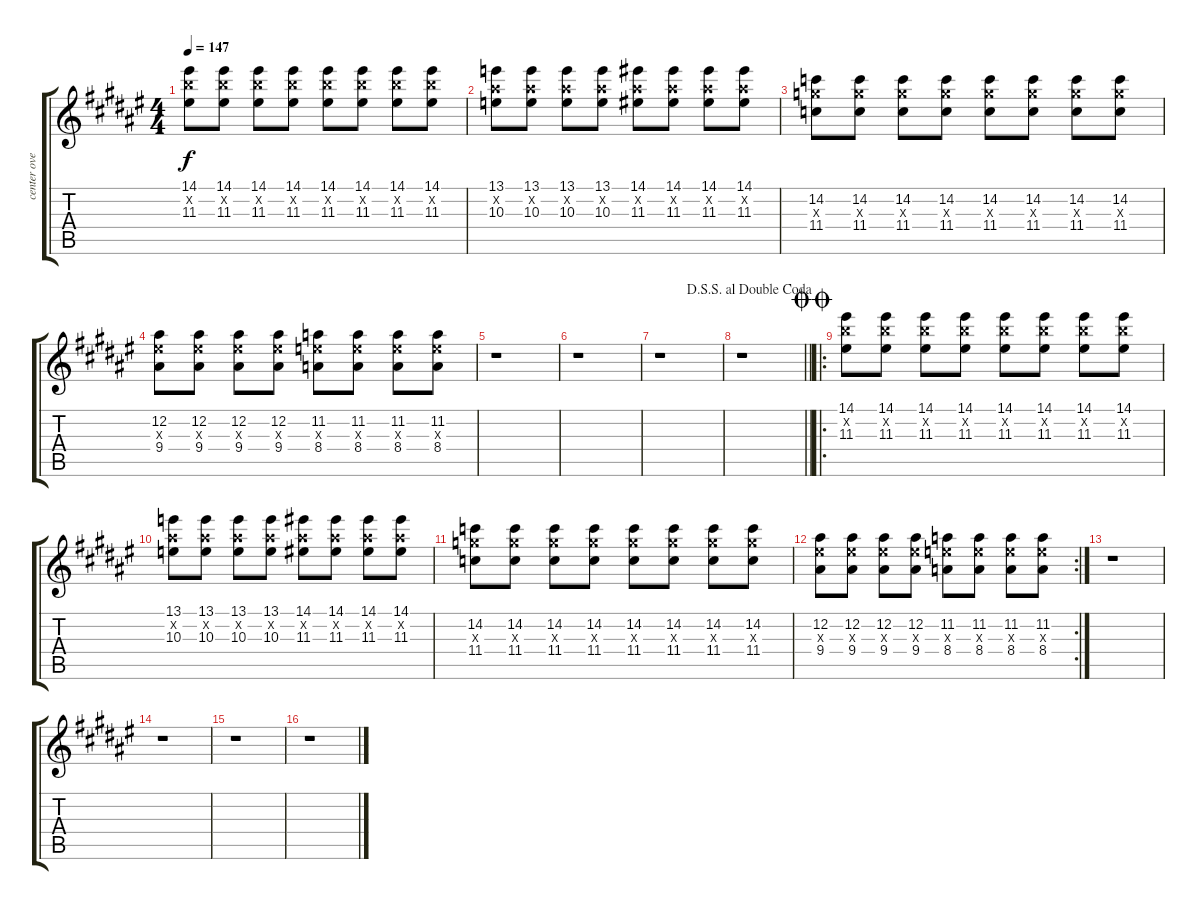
\track ("center overdub" "center ove") {instrument overdrivenguitar}
\staff {score tabs}
\tuning (Eb4 Bb3 Gb3 Db3 Ab2 Eb2) {hide}
\ts (4 4)
\tempo 147
\clef g2
\ks f#
(14.1 13.2{x} 11.3).8{dy f} (14.1 13.2{x} 11.3).8 (14.1 13.2{x} 11.3).8 (14.1 13.2{x} 11.3).8 (14.1 13.2{x} 11.3).8 (14.1 13.2{x} 11.3).8 (14.1 13.2{x} 11.3).8 (14.1 13.2{x} 11.3).8 |
\ks d#minor
(13.1 12.2{x} 10.3).8 (13.1 12.2{x} 10.3).8 (13.1 12.2{x} 10.3).8 (13.1 12.2{x} 10.3).8 (14.1 12.2{x} 11.3).8 (14.1 12.2{x} 11.3).8 (14.1 12.2{x} 11.3).8 (14.1 12.2{x} 11.3).8 |
(14.2 13.3{x} 11.4).8 (14.2 13.3{x} 11.4).8 (14.2 13.3{x} 11.4).8 (14.2 13.3{x} 11.4).8 (14.2 13.3{x} 11.4).8 (14.2 13.3{x} 11.4).8 (14.2 13.3{x} 11.4).8 (14.2 13.3{x} 11.4).8 |
(12.2 11.3{x} 9.4).8 (12.2 11.3{x} 9.4).8 (12.2 11.3{x} 9.4).8 (12.2 11.3{x} 9.4).8 (11.2 10.3{x} 8.4).8 (11.2 10.3{x} 8.4).8 (11.2 10.3{x} 8.4).8 (11.2 10.3{x} 8.4).8 |
\ks f#
r.1 |
\ks d#minor
r.1 |
r.1 |
\jump dalsegnosegnoaldoublecoda
\barLineRight lightlight
r.1 |
\ro
\jump doublecoda
\ks f#
(14.1 13.2{x} 11.3).8 (14.1 13.2{x} 11.3).8 (14.1 13.2{x} 11.3).8 (14.1 13.2{x} 11.3).8 (14.1 13.2{x} 11.3).8 (14.1 13.2{x} 11.3).8 (14.1 13.2{x} 11.3).8 (14.1 13.2{x} 11.3).8 |
\ks d#minor
(13.1 12.2{x} 10.3).8 (13.1 12.2{x} 10.3).8 (13.1 12.2{x} 10.3).8 (13.1 12.2{x} 10.3).8 (14.1 12.2{x} 11.3).8 (14.1 12.2{x} 11.3).8 (14.1 12.2{x} 11.3).8 (14.1 12.2{x} 11.3).8 |
(14.2 13.3{x} 11.4).8 (14.2 13.3{x} 11.4).8 (14.2 13.3{x} 11.4).8 (14.2 13.3{x} 11.4).8 (14.2 13.3{x} 11.4).8 (14.2 13.3{x} 11.4).8 (14.2 13.3{x} 11.4).8 (14.2 13.3{x} 11.4).8 |
\rc 2
(12.2 11.3{x} 9.4).8 (12.2 11.3{x} 9.4).8 (12.2 11.3{x} 9.4).8 (12.2 11.3{x} 9.4).8 (11.2 10.3{x} 8.4).8 (11.2 10.3{x} 8.4).8 (11.2 10.3{x} 8.4).8 (11.2 10.3{x} 8.4).8 |
\ks f#
r.1 |
\ks d#minor
r.1 |
r.1 |
r.1
